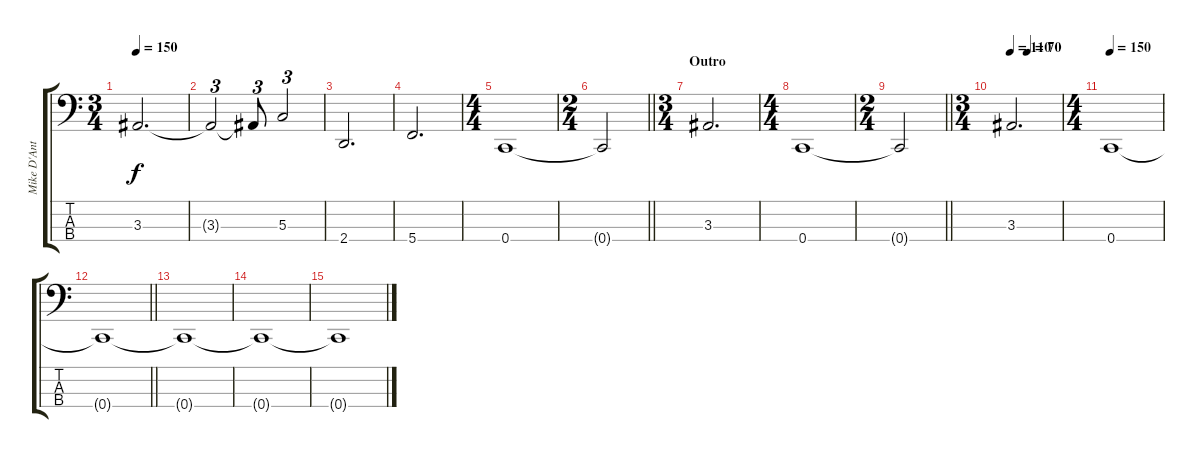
\track ("Mike D'Antonio" "Mike D'Ant") {instrument electricbassfinger}
\staff {score tabs}
\tuning (F2 C2 G1 C1) {hide}
\ts (3 4)
\tempo 150
\clef f4
\ks c
3.3.2{d dy f} |
3.3{t}.2{tu (3 2)} 3.3{t}.8{tu (3 2)} 5.3.2{tu (3 2)} |
2.4.2{d} |
5.4.2{d} |
\ts (4 4)
0.4.1 |
\ts (2 4)
\barLineRight lightlight
0.4{t}.2 |
\ts (3 4)
\section ("" "Outro")
3.3.2{d} |
\ts (4 4)
0.4.1 |
\ts (2 4)
\barLineRight lightlight
0.4{t}.2 |
\ts (3 4)
\tempo 110
\tempo (70 0.3333333333333333)
3.3.2{d} |
\ts (4 4)
\tempo 150
0.4.1 |
\barLineRight lightlight
0.4{t}.1 |
0.4{t}.1 |
0.4{t}.1 |
0.4{t}.1
